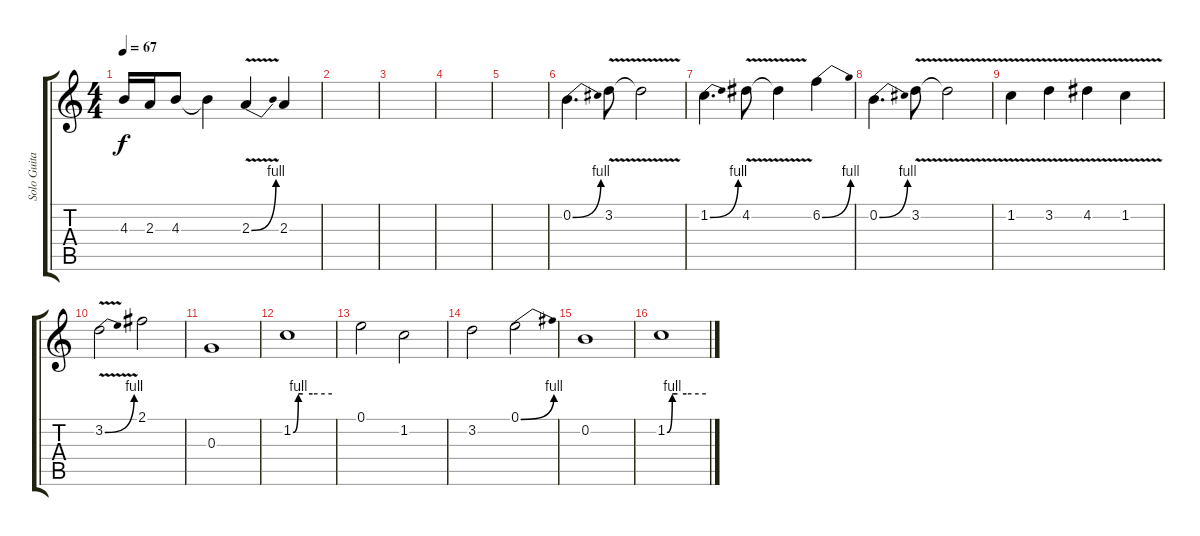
\track ("Solo Guitar" "Solo Guita") {instrument overdrivenguitar}
\staff {score tabs}
\tuning (E4 B3 G3 D3 A2 E2) {hide}
\ts (4 4)
\tempo 67
\clef g2
\ks c
4.3.16{dy f} 2.3.16 4.3.8 4.3{t}.4 2.3{be (bend 0 0 60 4) v}.4 2.3.4 |
|
|
|
|
0.2{be (bend 0 0 60 4)}.4{d} 3.2{v}.8 3.2{t}.2 |
1.2{be (bend 0 0 60 4)}.4{d} 4.2{v}.8 4.2{t}.4 6.2{be (bend 0 0 60 4)}.4 |
0.2{be (bend 0 0 60 4)}.4{d} 3.2{v}.8 3.2{t}.2 |
1.2{v}.4 3.2{v}.4 4.2{v}.4 1.2{v}.4 |
3.2{be (bend 0 0 60 4) v}.2 2.1.2 |
0.3.1 |
1.2{be (custom 0 0 8 4 15 4 30 4 60 4)}.1 |
0.1.2 1.2.2 |
3.2.2 0.1{be (bend 0 0 60 4)}.2 |
0.2.1 |
1.2{be (custom 0 0 8 4 16 4 30 4 60 4)}.1
